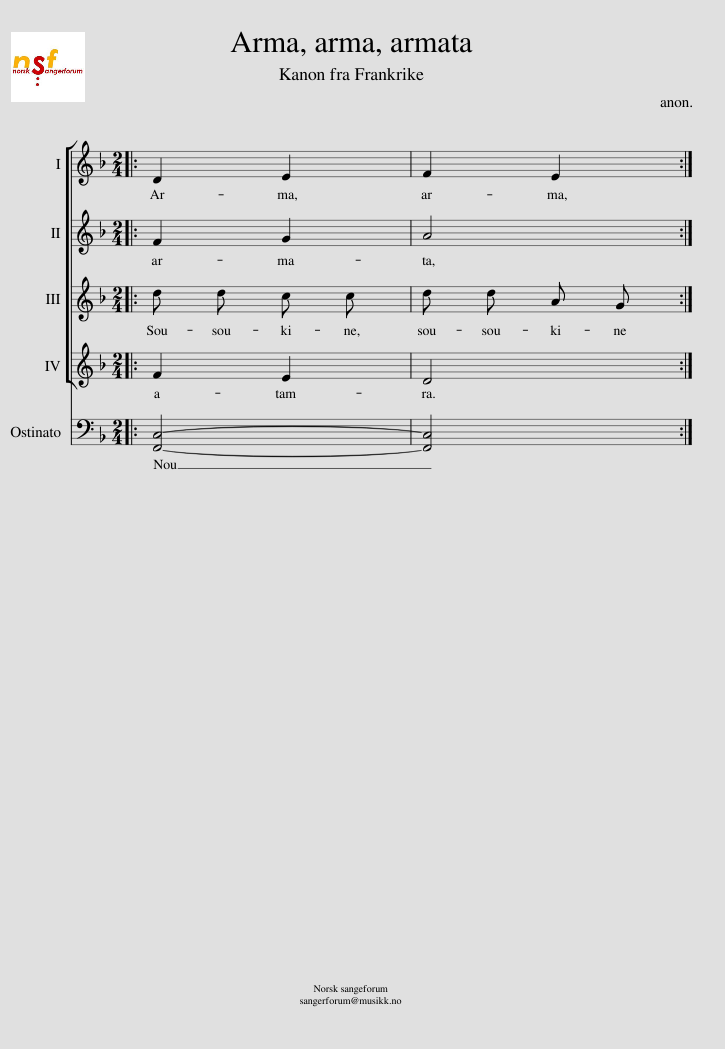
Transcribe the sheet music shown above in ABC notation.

X:1
%%score [ 1 2 3 4 ] 5
L:1/8
Q:1/4=80
M:2/4
I:linebreak $
K:F
V:1 treble
V:2 treble
V:3 treble
V:4 treble
V:5 bass
V:1
|: D2 E2 | F2 E2 :| %2
V:2
|: F2 G2 | A4 :| %2
V:3
|: d d c c | d d A G :| %2
V:4
|: F2 E2 | D4 :| %2
V:5
|: [F,,C,]4- | [F,,C,]4 :| %2
